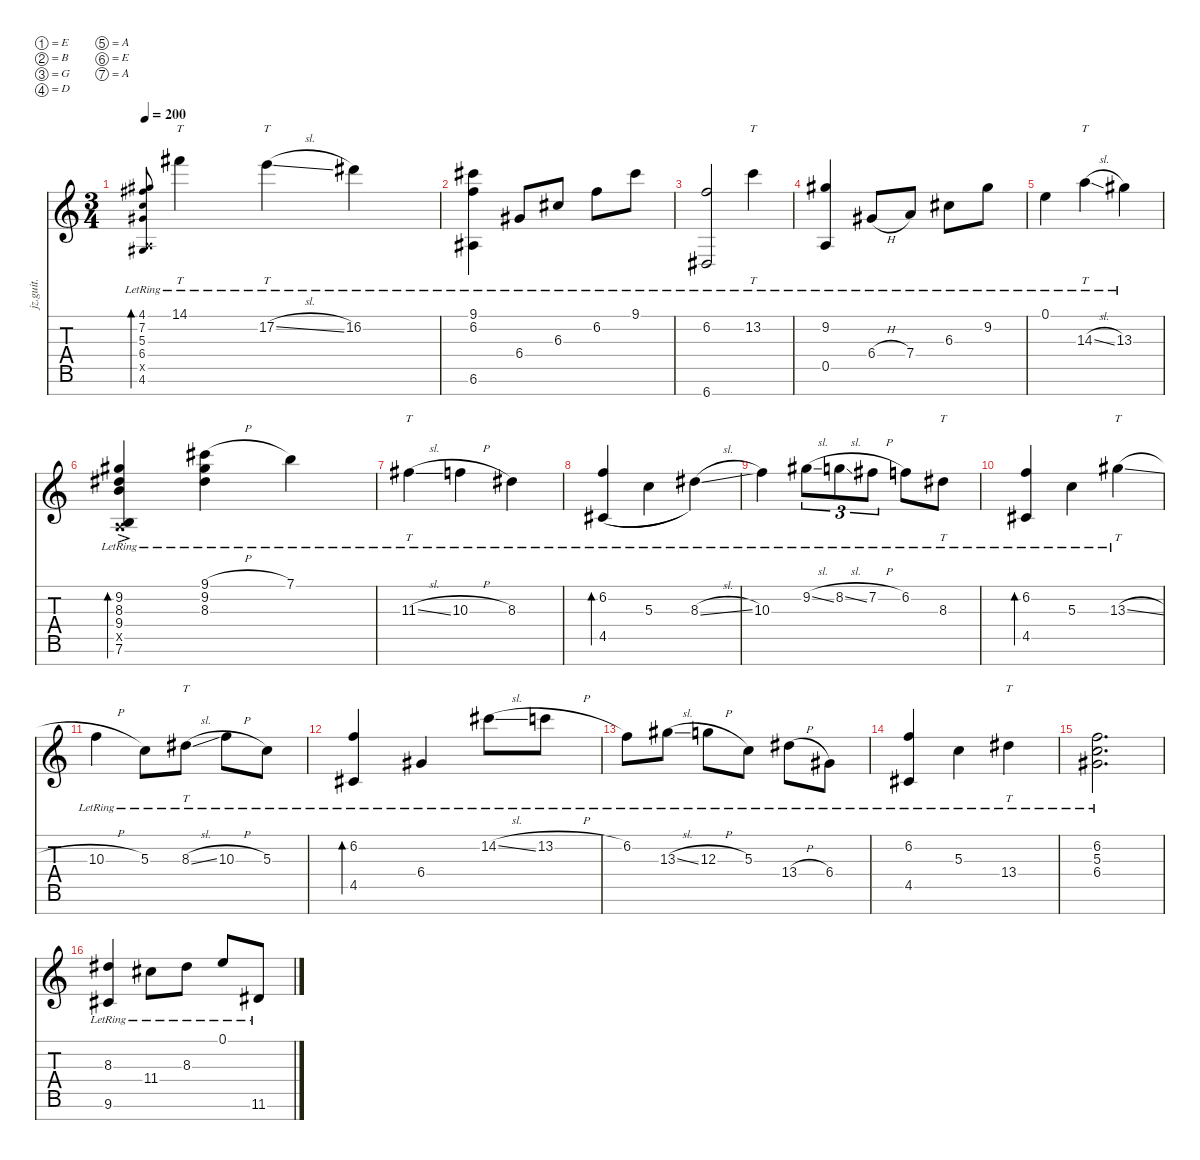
\defaultSystemsLayout 4
\hideDynamics
\bracketExtendMode nobrackets
\track ("Life is Roblox" "jz.guit.") {instrument electricguitarjazz}
\staff {score tabs}
\tuning (E4 B3 G3 D3 A2 E2 A1)
\ts (3 4)
\tempo 200
\clef g2
\ks c
(4.1{lr acc #} 7.2{lr acc #} 5.3{lr} 6.4{lr acc #} 0.5{x} 4.6{lr acc #}).8{bd 60 gr onbeat dy mf beam Up} 14.1{lr acc #}.4{tt beam Down} 17.2{sl lr}.4{tt beam Down} 16.2{lr acc #}.4{beam Down} |
(9.1{lr acc #} 6.2{lr} 6.6{lr acc #}).4{beam Down} 6.4{lr acc #}.8{beam Up} 6.3{lr acc #}.8{beam Up} 6.2{lr}.8{beam Down} 9.1{lr acc #}.8{beam Down} |
(6.2{lr} 6.7{lr acc #}).2{beam Up} 13.2{lr}.4{tt beam Down} |
(9.2{lr acc #} 0.5{lr}).4{beam Up} 6.4{h lr acc #}.8{beam Up} 7.4{lr}.8{beam Up} 6.3{lr acc #}.8{beam Down} 9.2{lr acc #}.8{beam Down} |
0.1{lr}.4{beam Down} 14.3{sl lr}.4{tt beam Down} 13.3{lr acc #}.4{beam Down} |
(9.2{ac lr acc #} 8.3{lr acc #} 9.4{lr} 0.5{x} 7.6{ac lr}).4{bd 59 beam Up} (9.1{h lr acc #} 9.2{lr acc #} 8.3{lr acc #}).4{beam Down} 7.1{lr}.4{beam Down} |
11.3{sl lr acc #}.4{tt beam Down} 10.3{h lr}.4{beam Down} 8.3{lr acc #}.4{beam Down} |
(6.2{lr} 4.5{lr acc #}).4{bd 58 legatoorigin beam Up} 5.3{lr}.4{legatoorigin beam Down} 8.3{sl lr acc #}.4{beam Down} |
10.3{lr}.4{beam Down} 9.2{sl lr acc #}.8{tu (3 2) beam Down} 8.2{sl lr}.8{tu (3 2) beam Down} 7.2{h lr acc #}.8{tu (3 2) beam Down} 6.2{lr}.8{beam Down} 8.3{lr acc #}.8{tt beam Down} |
(6.2{lr} 4.5{lr acc #}).4{bd 57 beam Up} 5.3{lr}.4{beam Down} 13.3{sl lr acc #}.4{tt beam Down} |
10.3{h lr}.4{beam Down} 5.3{lr}.8{beam Down} 8.3{sl lr acc #}.8{tt beam Down} 10.3{h lr}.8{beam Down} 5.3{lr}.8{beam Down} |
(6.2{lr} 4.5{lr acc #}).4{bd 57 beam Up} 6.4{lr acc #}.4{beam Up} 14.2{sl lr acc #}.8{beam Down} 13.2{h lr}.8{beam Down} |
6.2{lr}.8{beam Down} 13.3{sl lr acc #}.8{beam Down} 12.3{h lr}.8{beam Down} 5.3{lr}.8{beam Down} 13.4{h lr acc #}.8{beam Down} 6.4{lr acc #}.8{beam Down} |
(6.2{lr} 4.5{lr acc #}).4{beam Up} 5.3{lr}.4{beam Down} 13.4{lr acc #}.4{tt beam Down} |
(6.2{lr} 5.3{lr} 6.4{lr acc #}).2{d beam Down} |
(8.3{lr acc #} 9.6{lr acc #}).4{beam Up} 11.4{lr acc #}.8{beam Down} 8.3{lr acc #}.8{beam Down} 0.1{lr}.8{beam Up} 11.6{sl lr acc #}.8{beam Up}
